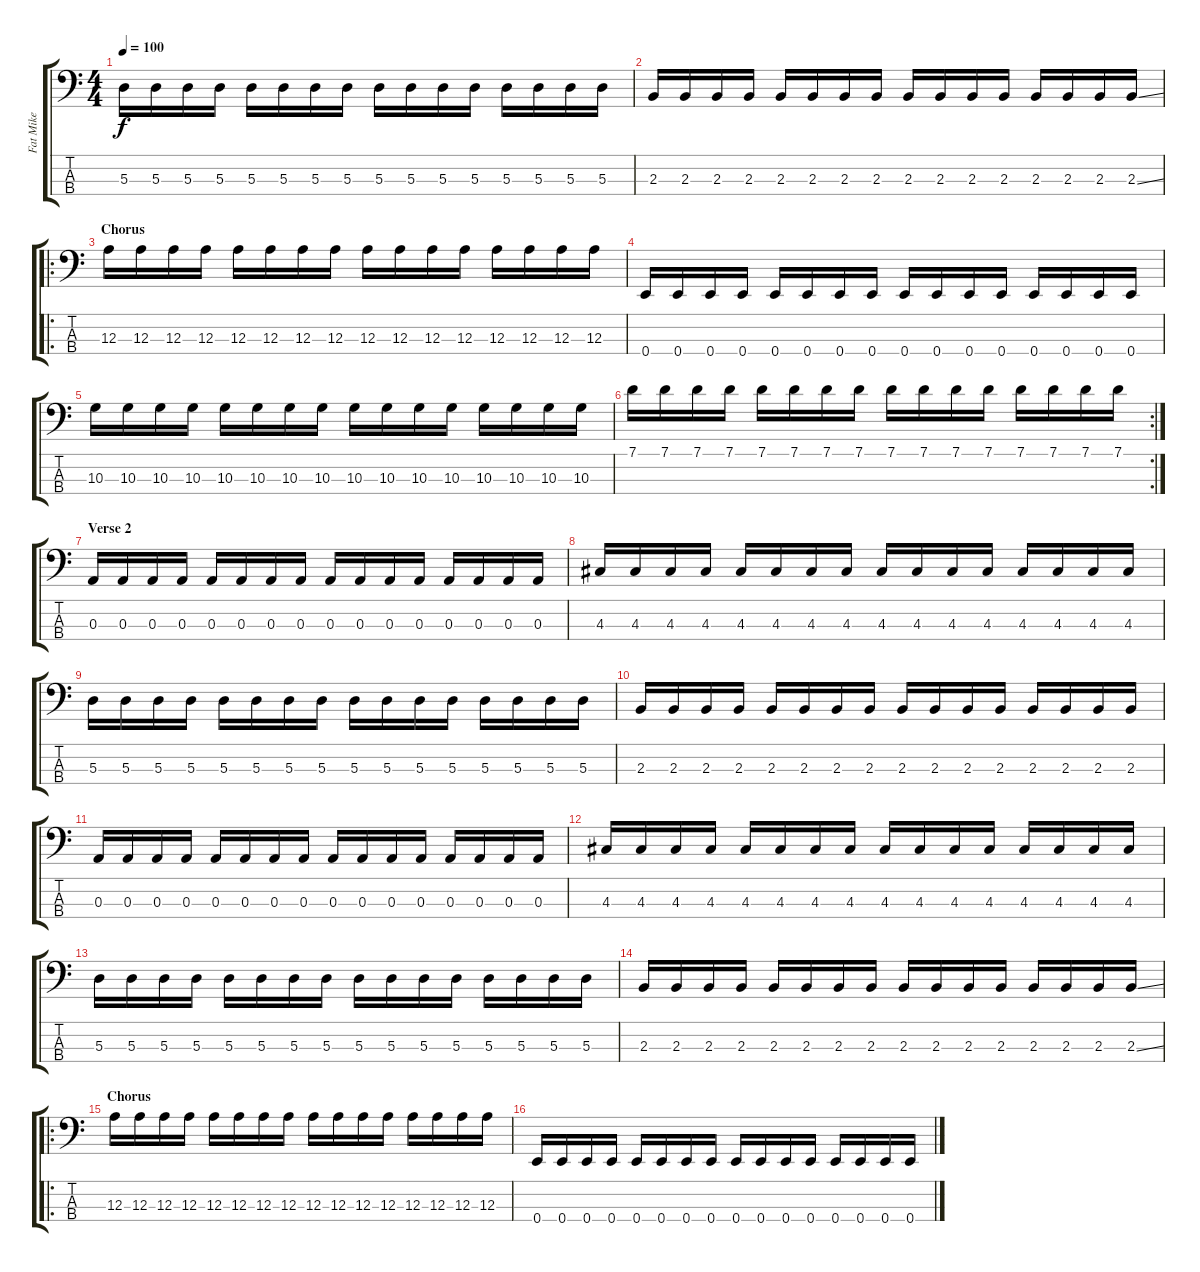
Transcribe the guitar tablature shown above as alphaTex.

\track ("Fat Mike" "Fat Mike") {instrument electricbasspick}
\staff {score tabs}
\tuning (G2 D2 A1 E1) {hide}
\ts (4 4)
\tempo 100
\clef f4
\ks c
5.3.16{dy f} 5.3.16 5.3.16 5.3.16 5.3.16 5.3.16 5.3.16 5.3.16 5.3.16 5.3.16 5.3.16 5.3.16 5.3.16 5.3.16 5.3.16 5.3.16 |
2.3.16 2.3.16 2.3.16 2.3.16 2.3.16 2.3.16 2.3.16 2.3.16 2.3.16 2.3.16 2.3.16 2.3.16 2.3.16 2.3.16 2.3.16 2.3{ss}.16 |
\ro
\section ("" "Chorus")
12.3.16 12.3.16 12.3.16 12.3.16 12.3.16 12.3.16 12.3.16 12.3.16 12.3.16 12.3.16 12.3.16 12.3.16 12.3.16 12.3.16 12.3.16 12.3.16 |
0.4.16 0.4.16 0.4.16 0.4.16 0.4.16 0.4.16 0.4.16 0.4.16 0.4.16 0.4.16 0.4.16 0.4.16 0.4.16 0.4.16 0.4.16 0.4.16 |
10.3.16 10.3.16 10.3.16 10.3.16 10.3.16 10.3.16 10.3.16 10.3.16 10.3.16 10.3.16 10.3.16 10.3.16 10.3.16 10.3.16 10.3.16 10.3.16 |
\rc 2
7.1.16 7.1.16 7.1.16 7.1.16 7.1.16 7.1.16 7.1.16 7.1.16 7.1.16 7.1.16 7.1.16 7.1.16 7.1.16 7.1.16 7.1.16 7.1.16 |
\section ("" "Verse 2")
0.3.16 0.3.16 0.3.16 0.3.16 0.3.16 0.3.16 0.3.16 0.3.16 0.3.16 0.3.16 0.3.16 0.3.16 0.3.16 0.3.16 0.3.16 0.3.16 |
4.3.16 4.3.16 4.3.16 4.3.16 4.3.16 4.3.16 4.3.16 4.3.16 4.3.16 4.3.16 4.3.16 4.3.16 4.3.16 4.3.16 4.3.16 4.3.16 |
5.3.16 5.3.16 5.3.16 5.3.16 5.3.16 5.3.16 5.3.16 5.3.16 5.3.16 5.3.16 5.3.16 5.3.16 5.3.16 5.3.16 5.3.16 5.3.16 |
2.3.16 2.3.16 2.3.16 2.3.16 2.3.16 2.3.16 2.3.16 2.3.16 2.3.16 2.3.16 2.3.16 2.3.16 2.3.16 2.3.16 2.3.16 2.3.16 |
0.3.16 0.3.16 0.3.16 0.3.16 0.3.16 0.3.16 0.3.16 0.3.16 0.3.16 0.3.16 0.3.16 0.3.16 0.3.16 0.3.16 0.3.16 0.3.16 |
4.3.16 4.3.16 4.3.16 4.3.16 4.3.16 4.3.16 4.3.16 4.3.16 4.3.16 4.3.16 4.3.16 4.3.16 4.3.16 4.3.16 4.3.16 4.3.16 |
5.3.16 5.3.16 5.3.16 5.3.16 5.3.16 5.3.16 5.3.16 5.3.16 5.3.16 5.3.16 5.3.16 5.3.16 5.3.16 5.3.16 5.3.16 5.3.16 |
2.3.16 2.3.16 2.3.16 2.3.16 2.3.16 2.3.16 2.3.16 2.3.16 2.3.16 2.3.16 2.3.16 2.3.16 2.3.16 2.3.16 2.3.16 2.3{ss}.16 |
\ro
\section ("" "Chorus")
12.3.16 12.3.16 12.3.16 12.3.16 12.3.16 12.3.16 12.3.16 12.3.16 12.3.16 12.3.16 12.3.16 12.3.16 12.3.16 12.3.16 12.3.16 12.3.16 |
0.4.16 0.4.16 0.4.16 0.4.16 0.4.16 0.4.16 0.4.16 0.4.16 0.4.16 0.4.16 0.4.16 0.4.16 0.4.16 0.4.16 0.4.16 0.4.16
